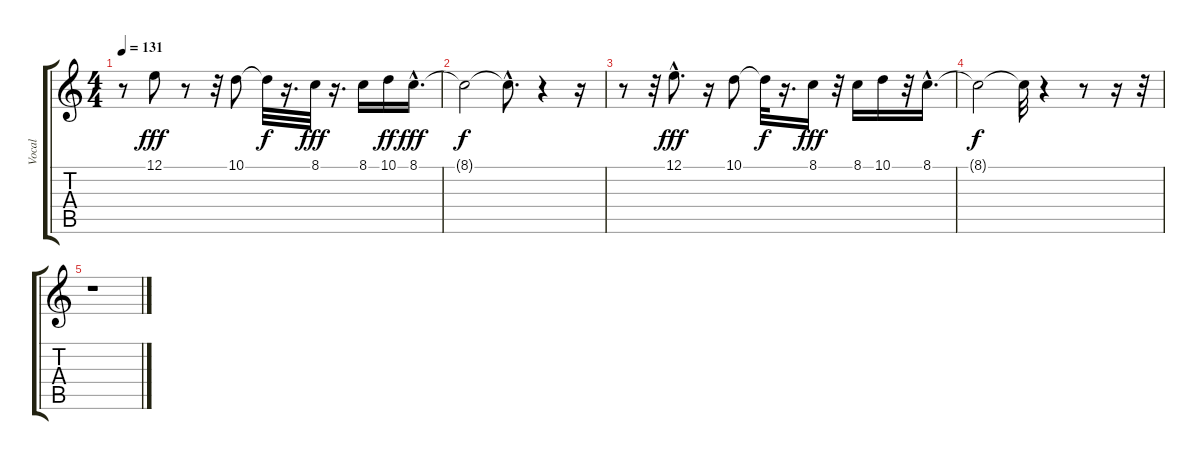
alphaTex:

\track ("Vocal" "Vocal") {instrument acousticgrandpiano}
\staff {score tabs}
\tuning (E4 B3 G3 D3 A2 E2) {hide}
\ts (4 4)
\tempo 131
\clef g2
\ks c
r.8{dy f} 12.1.8{dy fff} r.8 r.32 10.1.8 10.1{t}.32{dy f} r.16{d} 8.1.32{dy fff} r.16{d} 8.1.16 10.1.16{dy ff} 8.1{hac}.16{d dy fff} |
8.1{t}.2{dy f} 8.1{hac t}.8{d} r.4 r.16 |
r.8 r.32 12.1{hac}.8{d dy fff} r.16 10.1.8 10.1{t}.32{dy f} r.16{d} 8.1.16{dy fff} r.32 8.1.16 10.1.16 r.32 8.1{hac}.16{d} |
8.1{t}.2{dy f} 8.1{t}.32 r.4 r.8 r.16 r.32 |
r.1
